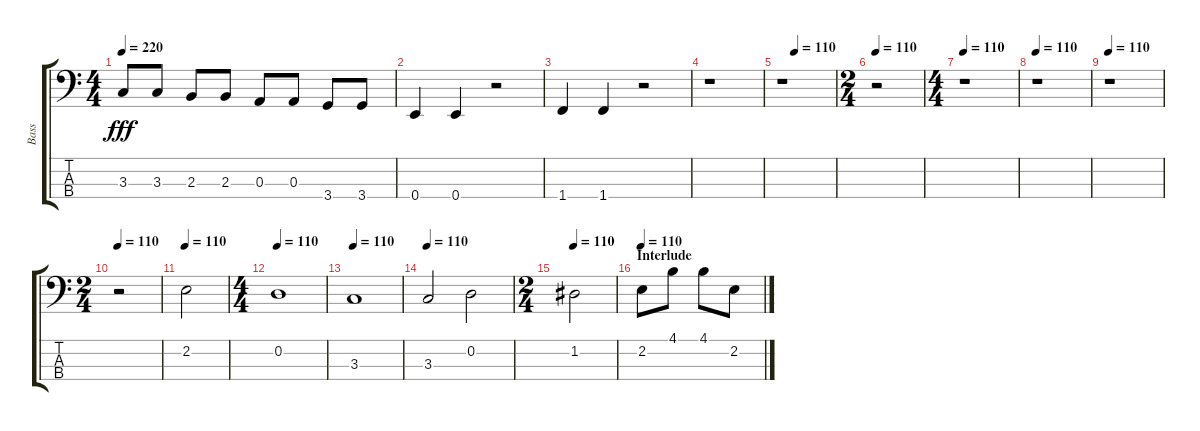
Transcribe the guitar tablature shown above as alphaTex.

\track ("Bass" "Bass") {instrument electricbassfinger}
\staff {score tabs}
\tuning (G2 D2 A1 E1) {hide}
\ts (4 4)
\tempo 220
\clef f4
\ks c
3.3.8{dy fff} 3.3.8 2.3.8 2.3.8 0.3.8 0.3.8 3.4.8 3.4.8 |
0.4.4 0.4.4 r.2 |
1.4.4 1.4.4 r.2 |
r.1 |
\tempo (110 0.25)
r.1 |
\ts (2 4)
\tempo 110
r.2 |
\ts (4 4)
\tempo 110
r.1 |
\tempo 110
r.1 |
\tempo 110
r.1 |
\ts (2 4)
\tempo 110
r.2 |
\tempo 110
2.2.2 |
\ts (4 4)
\tempo 110
0.2.1 |
\tempo 110
3.3.1 |
\tempo 110
3.3.2 0.2.2 |
\ts (2 4)
\tempo 110
1.2.2 |
\section ("" "Interlude")
\tempo 110
2.2.8 4.1.8 4.1.8 2.2.8
